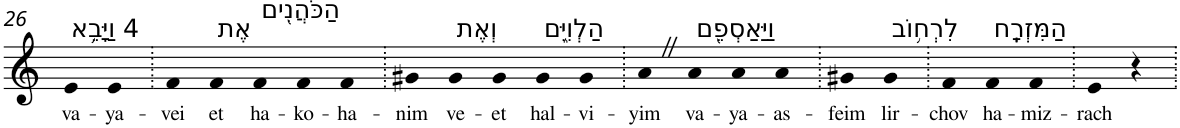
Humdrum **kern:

**kern	**text
*part1	*part1
*staff1	*staff1
*I"Piano	*
*I'Pno	*
!!LO:PB:g=z
*clefG2	*
*k[]	*
=26	=26
!LO:TX:a:t=4 וַיָּבֵ֥א	!
!	!LO:LY:b
4e	va-
!	!LO:LY:b
4e	-ya-
=27.	=27.
!	!LO:LY:b
4f	-vei
!LO:TX:a:t=אֶת	!
!	!LO:LY:b
4f	et
!LO:TX:a:t=הַכֹּהֲנִ֖ים	!
!	!LO:LY:b
4f	ha-
!	!LO:LY:b
4f	-ko-
!	!LO:LY:b
4f	-ha-
=28.	=28.
!	!LO:LY:b
4g#X	-nim
!LO:TX:a:t=וְאֶת	!
!	!LO:LY:b
4g#	ve-
!	!LO:LY:b
4g#	-et
!LO:TX:a:t=הַלְוִיִּ֑ם	!
!	!LO:LY:b
4g#	hal-
!	!LO:LY:b
4g#	-vi-
=29.	=29.
!	!LO:LY:b
4aZ	-yim
!LO:TX:a:t=וַיַּאַסְפֵ֖ם	!
!	!LO:LY:b
4a	va-
!	!LO:LY:b
4a	-ya-
!	!LO:LY:b
4a	-as-
=30.	=30.
!	!LO:LY:b
4g#X	-feim
!LO:TX:a:t=לִרְח֥וֹב	!
!	!LO:LY:b
4g#	lir-
=31.	=31.
!	!LO:LY:b
4f	-chov
!LO:TX:a:t=הַמִּזְרָֽח	!
!	!LO:LY:b
4f	ha-
!	!LO:LY:b
4f	-miz-
=32.	=32.
!	!LO:LY:b
4e	-rach
4r	.
=.	=.
*-	*-
